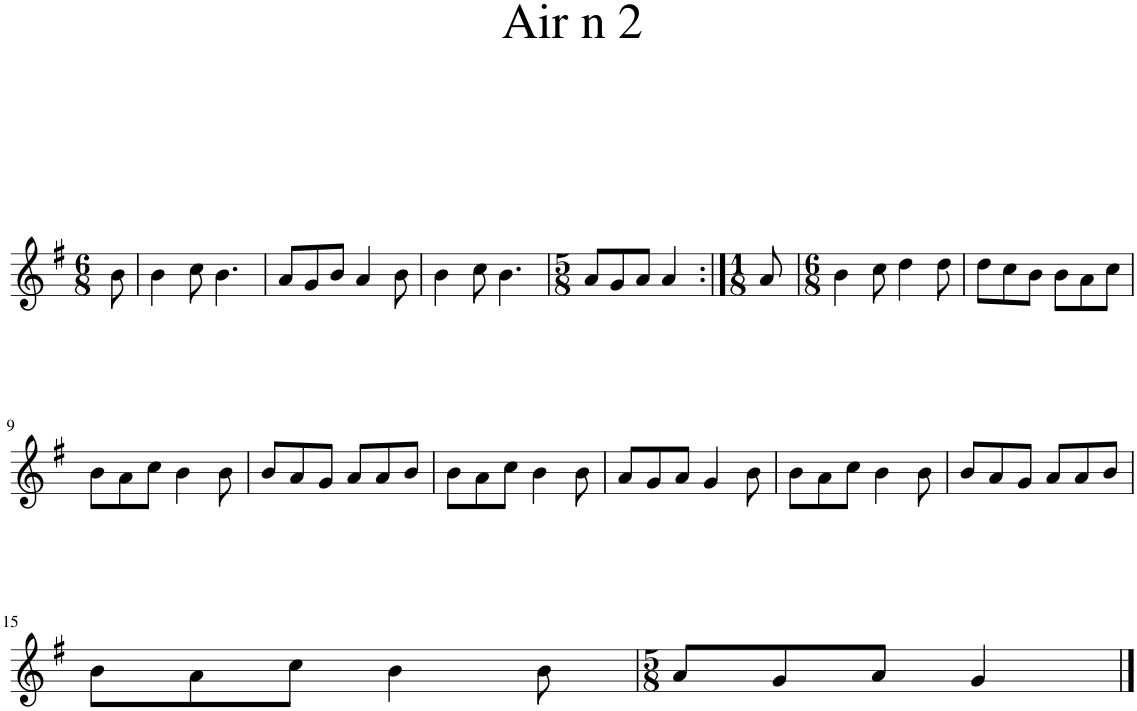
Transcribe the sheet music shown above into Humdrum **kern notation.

**kern
*part1
*staff1
*I"Piano
*I'Pno.
*clefG2
*k[f#]
*M6/8
=1
8b\
=2
4b\
8cc\
4.b\
=3
8a/L
8g/
8b/J
4a/
8b\
=4
4b\
8cc\
4.b\
=5
*M5/8
8a/L
8g/
8a/J
4a/
=6:|!
*M1/8
8a/
=7
*M6/8
4b\
8cc\
4dd\
8dd\
=8
8dd\L
8cc\
8b\J
8b\L
8a\
8cc\J
!!LO:LB:g=z
=9
8b\L
8a\
8cc\J
4b\
8b\
=10
8b/L
8a/
8g/J
8a/L
8a/
8b/J
=11
8b\L
8a\
8cc\J
4b\
8b\
=12
8a/L
8g/
8a/J
4g/
8b\
=13
8b\L
8a\
8cc\J
4b\
8b\
=14
8b/L
8a/
8g/J
8a/L
8a/
8b/J
!!LO:LB:g=z
=15
8b\L
8a\
8cc\J
4b\
8b\
=16
*M5/8
8a/L
8g/
8a/J
4g/
==
*-
